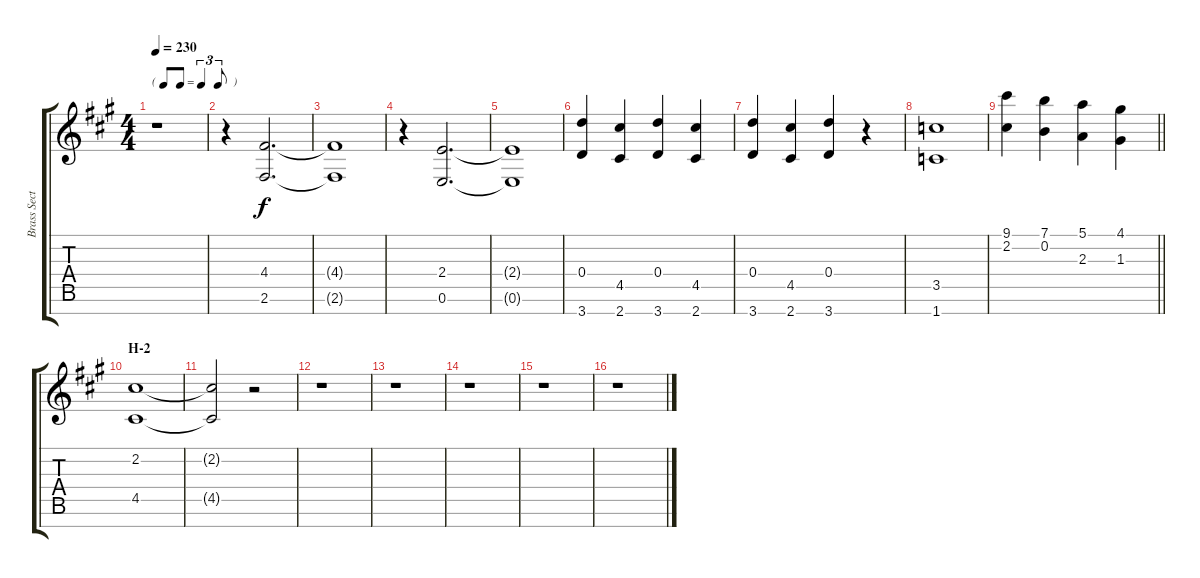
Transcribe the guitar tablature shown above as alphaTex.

\track ("Brass Section" "Brass Sect") {instrument brasssection}
\staff {score tabs}
\tuning (E5 B4 G4 D4 A3 E3 B2) {hide}
\ts (4 4)
\tf triplet8th
\tempo 230
\clef g2
\ks a
r.1{dy f} |
r.4 (4.4 2.6).2{d} |
(4.4{t} 2.6{t}).1 |
r.4 (2.4 0.6).2{d} |
(2.4{t} 0.6{t}).1 |
(0.4 3.7).4{ot 8vb} (4.5 2.7).4{ot 8vb} (0.4 3.7).4{ot 8vb} (4.5 2.7).4{ot 8vb} |
(0.4 3.7).4{ot 8vb} (4.5 2.7).4{ot 8vb} (0.4 3.7).4{ot 8vb} r.4{ot 8vb} |
(3.5 1.7).1{ot 8vb} |
\barLineRight lightlight
(9.1 2.2).4 (7.1 0.2).4 (5.1 2.3).4 (4.1 1.3).4 |
\section ("" "H-2")
(2.2 4.5).1 |
(2.2{t} 4.5{t}).2 r.2 |
r.1 |
r.1 |
r.1 |
r.1 |
r.1
